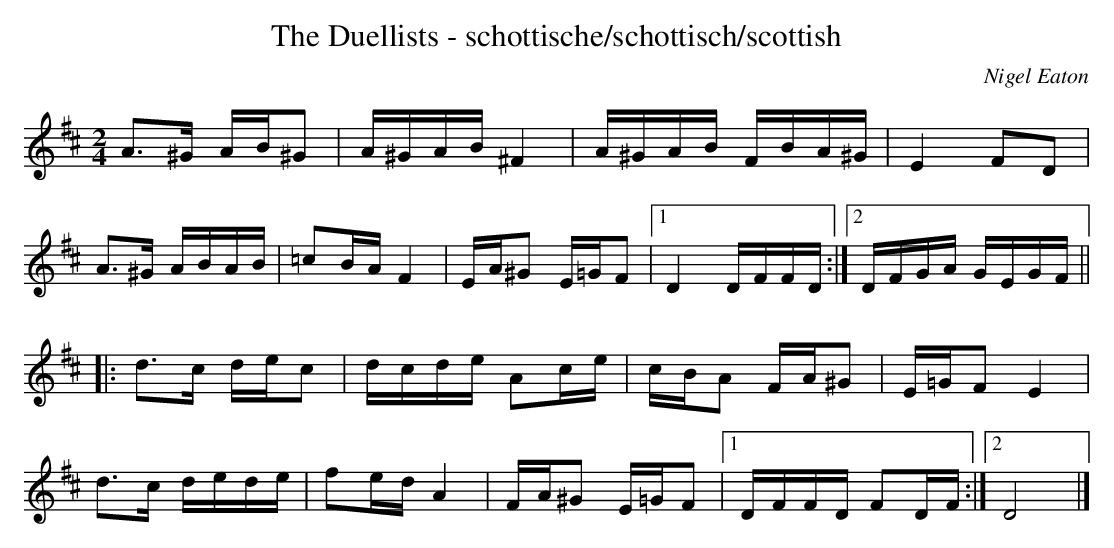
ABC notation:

X:1
T:The Duellists - schottische/schottisch/scottish
C:Nigel Eaton
M:2/4
L:1/16
K:D
A3^G AB^G2|A^GAB^F4|A^GAB FBA^G|E4F2D2|
A3^G ABAB|=c2BAF4|EA^G2 E=GF2|1D4DFFD:|2DFGA GEGF||
|:d3c dec2|dcde A2ce|cBA2 FA^G2|E=GF2E4|
d3c dede|f2edA4|FA^G2 E=GF2|1DFFD F2DF:|2D8|]
